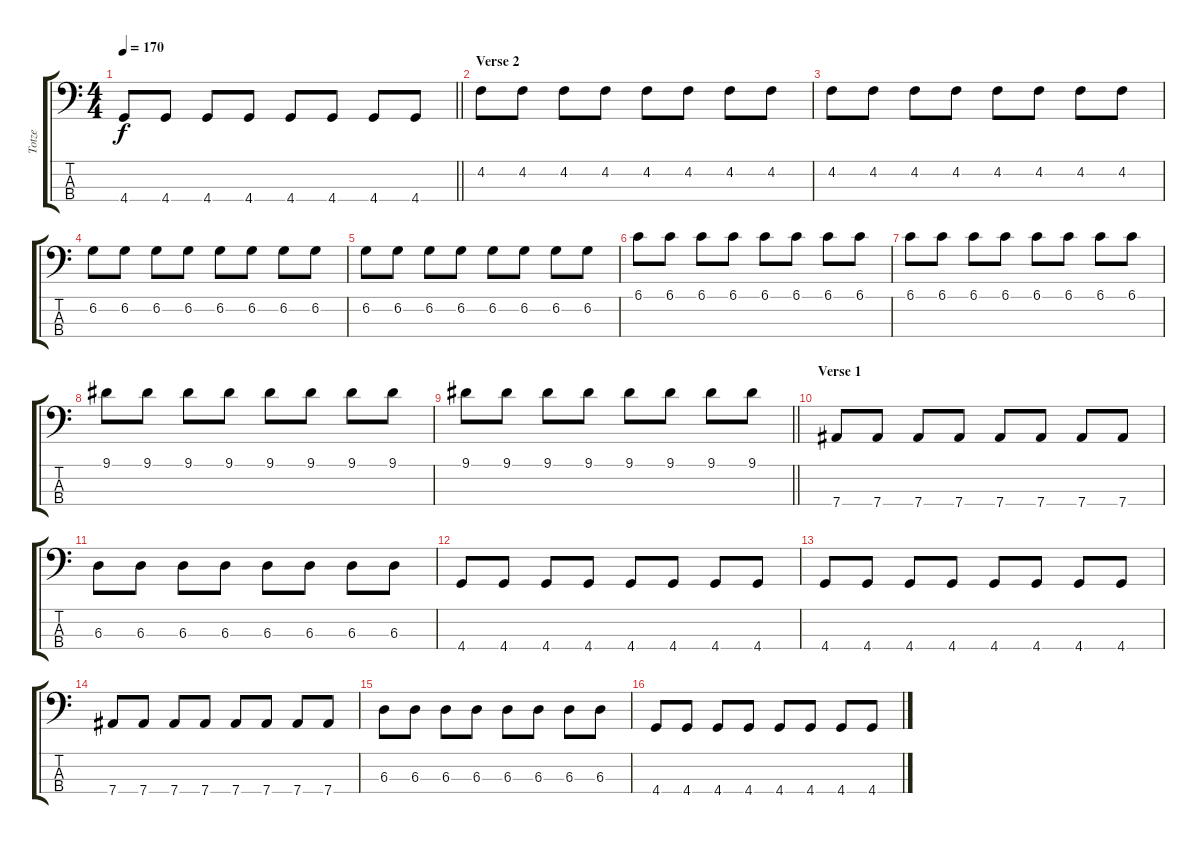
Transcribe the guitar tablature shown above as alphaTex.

\track ("Totze" "Totze") {instrument electricbassfinger}
\staff {score tabs}
\tuning (Gb2 Db2 Ab1 Eb1) {hide}
\ts (4 4)
\tempo 170
\clef f4
\barLineRight lightlight
\ks c
4.4.8{dy f} 4.4.8 4.4.8 4.4.8 4.4.8 4.4.8 4.4.8 4.4.8 |
\section ("" "Verse 2")
4.2.8 4.2.8 4.2.8 4.2.8 4.2.8 4.2.8 4.2.8 4.2.8 |
4.2.8 4.2.8 4.2.8 4.2.8 4.2.8 4.2.8 4.2.8 4.2.8 |
6.2.8 6.2.8 6.2.8 6.2.8 6.2.8 6.2.8 6.2.8 6.2.8 |
6.2.8 6.2.8 6.2.8 6.2.8 6.2.8 6.2.8 6.2.8 6.2.8 |
6.1.8 6.1.8 6.1.8 6.1.8 6.1.8 6.1.8 6.1.8 6.1.8 |
6.1.8 6.1.8 6.1.8 6.1.8 6.1.8 6.1.8 6.1.8 6.1.8 |
9.1.8 9.1.8 9.1.8 9.1.8 9.1.8 9.1.8 9.1.8 9.1.8 |
\barLineRight lightlight
9.1.8 9.1.8 9.1.8 9.1.8 9.1.8 9.1.8 9.1.8 9.1.8 |
\section ("" "Verse 1")
7.4.8 7.4.8 7.4.8 7.4.8 7.4.8 7.4.8 7.4.8 7.4.8 |
6.3.8 6.3.8 6.3.8 6.3.8 6.3.8 6.3.8 6.3.8 6.3.8 |
4.4.8 4.4.8 4.4.8 4.4.8 4.4.8 4.4.8 4.4.8 4.4.8 |
4.4.8 4.4.8 4.4.8 4.4.8 4.4.8 4.4.8 4.4.8 4.4.8 |
7.4.8 7.4.8 7.4.8 7.4.8 7.4.8 7.4.8 7.4.8 7.4.8 |
6.3.8 6.3.8 6.3.8 6.3.8 6.3.8 6.3.8 6.3.8 6.3.8 |
4.4.8 4.4.8 4.4.8 4.4.8 4.4.8 4.4.8 4.4.8 4.4.8
